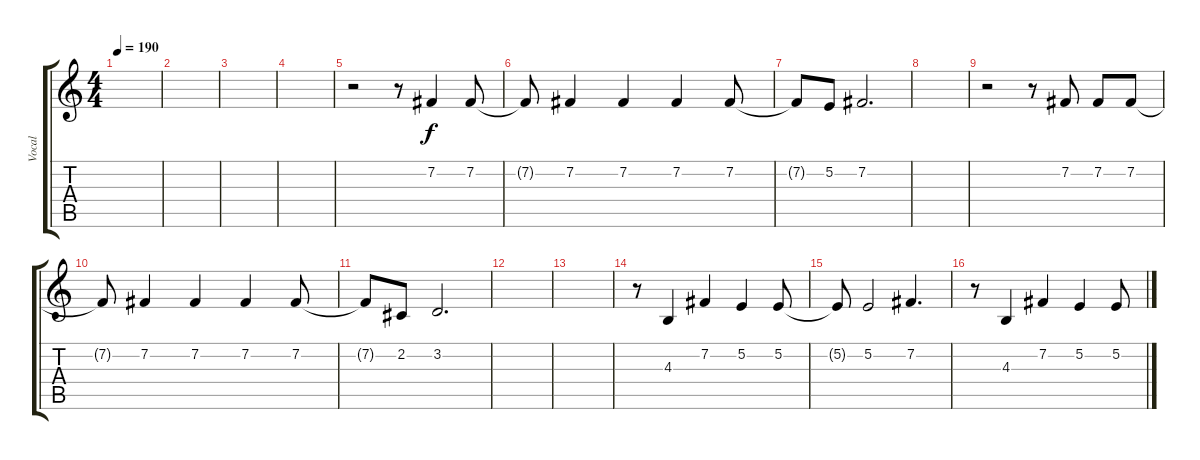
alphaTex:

\track ("Vocal" "Vocal") {instrument oboe}
\staff {score tabs}
\tuning (E4 B3 G3 D3 A2 E2) {hide}
\ts (4 4)
\tempo 190
\clef g2
\ks c
|
|
|
|
r.2 r.8 7.2.4 7.2.8 |
7.2{t}.8 7.2.4 7.2.4 7.2.4 7.2.8 |
7.2{t}.8 5.2.8 7.2.2{d} |
|
r.2 r.8 7.2.8 7.2.8 7.2.8 |
7.2{t}.8 7.2.4 7.2.4 7.2.4 7.2.8 |
7.2{t}.8 2.2.8 3.2.2{d} |
|
|
r.8 4.3.4 7.2.4 5.2.4 5.2.8 |
5.2{t}.8 5.2.2 7.2.4{d} |
r.8 4.3.4 7.2.4 5.2.4 5.2.8
